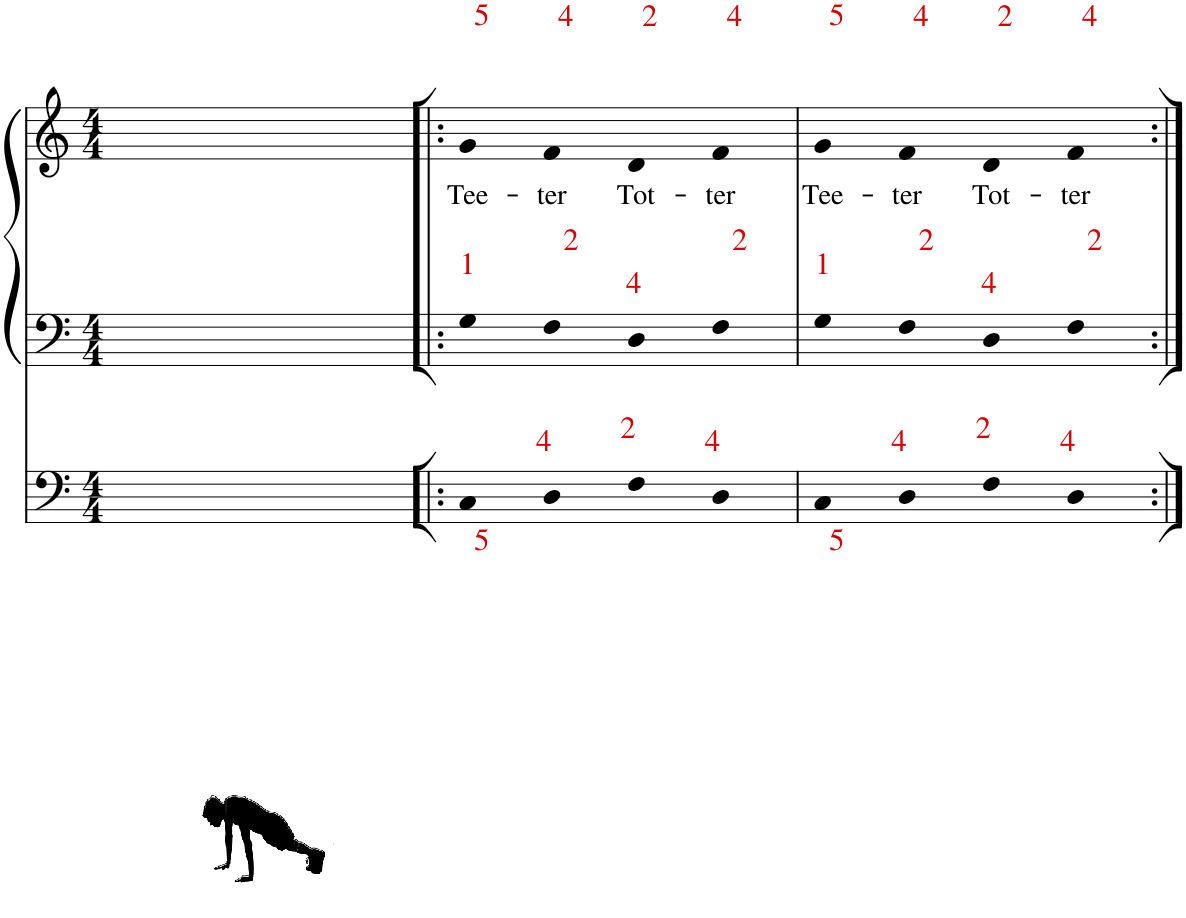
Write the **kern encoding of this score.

**kern	**kern	**kern	**kern	**kern	**text
*part3	*part2	*part1	*part1	*part1	*part1
*staff5	*staff4	*staff3	*staff2	*staff1	*staff1
*I"Voice	*I"Voice	*I"Piano	*	*	*
*I'Vo.	*I'Vo.	*I'Pno	*	*	*
!!LO:PB:g=z
*clefG2	*clefG2	*clefF4	*clefF4	*clefG2	*
*k[]	*k[]	*k[]	*k[]	*k[]	*
*M4/4	*M4/4	*M4/4	*M4/4	*M4/4	*
=108	=108	=108	=108	=108	=108
*^	*	*	*	*	*
4r	1ryy	1ryy	1ryy	1ryy	1ryy	.
2.cc	.	.	.	.	.	.
8r	4ee	1ryy	1ryy	1ryy	1ryy	.
4.ff	.	.	.	.	.	.
.	8r	.	.	.	.	.
.	8r	.	.	.	.	.
4gg	4r	.	.	.	.	.
4r	4r	.	.	.	.	.
=109!|:	=109!|:	=109!|:	=109!|:	=109!|:	=109!|:	=109!|:
!	!	!	!	!	!	!LO:LY:b
*v	*v	*	*	*	*	*
1r	4g	4C	4G	4g	Tee-
.	4f	1ryy	1ryy	1ryy	.
.	4d	.	.	.	.
.	4f	.	.	.	.
1ryy	1ryy	.	.	.	.
!	!	!	!	!	!LO:LY:b
.	.	4D	4F	4f	-ter
!	!	!	!	!	!LO:LY:b
.	.	4F	4D	4d	Tot-
!	!	!	!	!	!LO:LY:b
.	.	4D	4F	4f	-ter
=110	=110	=110	=110	=110	=110
!	!	!	!	!	!LO:LY:b
1r	4g	4C	4G	4g	Tee-
!	!	!	!	!	!LO:LY:b
.	4f	4D	4F	4f	-ter
!	!	!	!	!	!LO:LY:b
.	4d	4F	4D	4d	Tot-
!	!	!	!	!	!LO:LY:b
.	4f	4D	4F	4f	-ter
=:|!	=:|!	=:|!	=:|!	=:|!	=:|!
*-	*-	*-	*-	*-	*-
